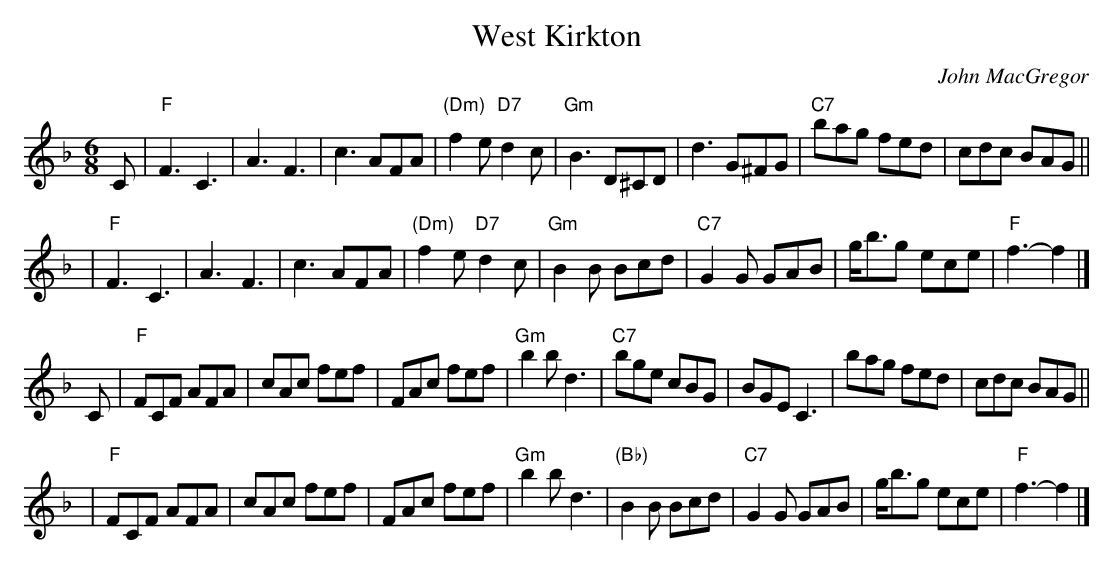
X:1
T: West Kirkton
C: John MacGregor
M: 6/8
L: 1/8
K: F
C \
| "F"F3 C3 | A3 F3 | c3 AFA | "(Dm)"f2e "D7"d2c \
| "Gm"B3 D^CD | d3 G^FG | "C7"bag fed | cdc BAG ||
| "F"F3 C3 | A3 F3 | c3 AFA | "(Dm)"f2e "D7"d2c \
| "Gm"B2B Bcd | "C7"G2G GAB | g<bg ece | "F"f3- f2 |]
C \
| "F"FCF AFA | cAc fef | FAc fef | "Gm"b2b d3 \
| "C7"bge cBG | BGE C3 | bag fed | cdc BAG ||
| "F"FCF AFA | cAc fef | FAc fef | "Gm"b2b d3 \
| "(Bb)"B2B Bcd | "C7"G2G GAB | g<bg ece | "F"f3- f2 |]
